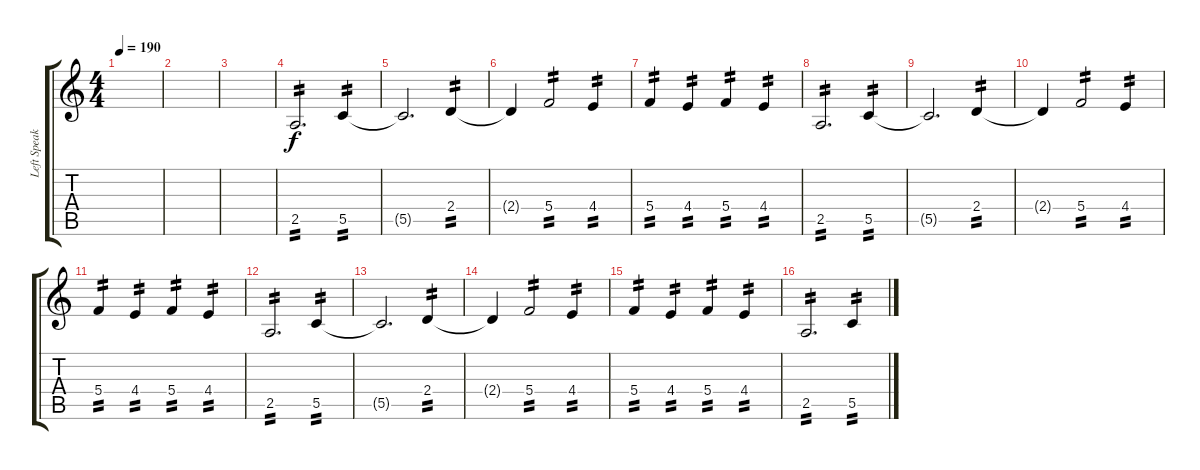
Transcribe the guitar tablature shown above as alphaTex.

\track ("Left Speaker 2" "Left Speak") {instrument distortionguitar}
\staff {score tabs}
\tuning (D4 A3 F3 C3 G2 D2) {hide}
\ts (4 4)
\tempo 190
\clef g2
\ks c
|
|
|
2.5.2{d tp 2} 5.5.4{tp 2} |
5.5{t}.2{d} 2.4.4{tp 2} |
2.4{t}.4 5.4.2{tp 2} 4.4.4{tp 2} |
5.4.4{tp 2} 4.4.4{tp 2} 5.4.4{tp 2} 4.4.4{tp 2} |
2.5.2{d tp 2} 5.5.4{tp 2} |
5.5{t}.2{d} 2.4.4{tp 2} |
2.4{t}.4 5.4.2{tp 2} 4.4.4{tp 2} |
5.4.4{tp 2} 4.4.4{tp 2} 5.4.4{tp 2} 4.4.4{tp 2} |
2.5.2{d tp 2} 5.5.4{tp 2} |
5.5{t}.2{d} 2.4.4{tp 2} |
2.4{t}.4 5.4.2{tp 2} 4.4.4{tp 2} |
5.4.4{tp 2} 4.4.4{tp 2} 5.4.4{tp 2} 4.4.4{tp 2} |
2.5.2{d tp 2} 5.5.4{tp 2}
